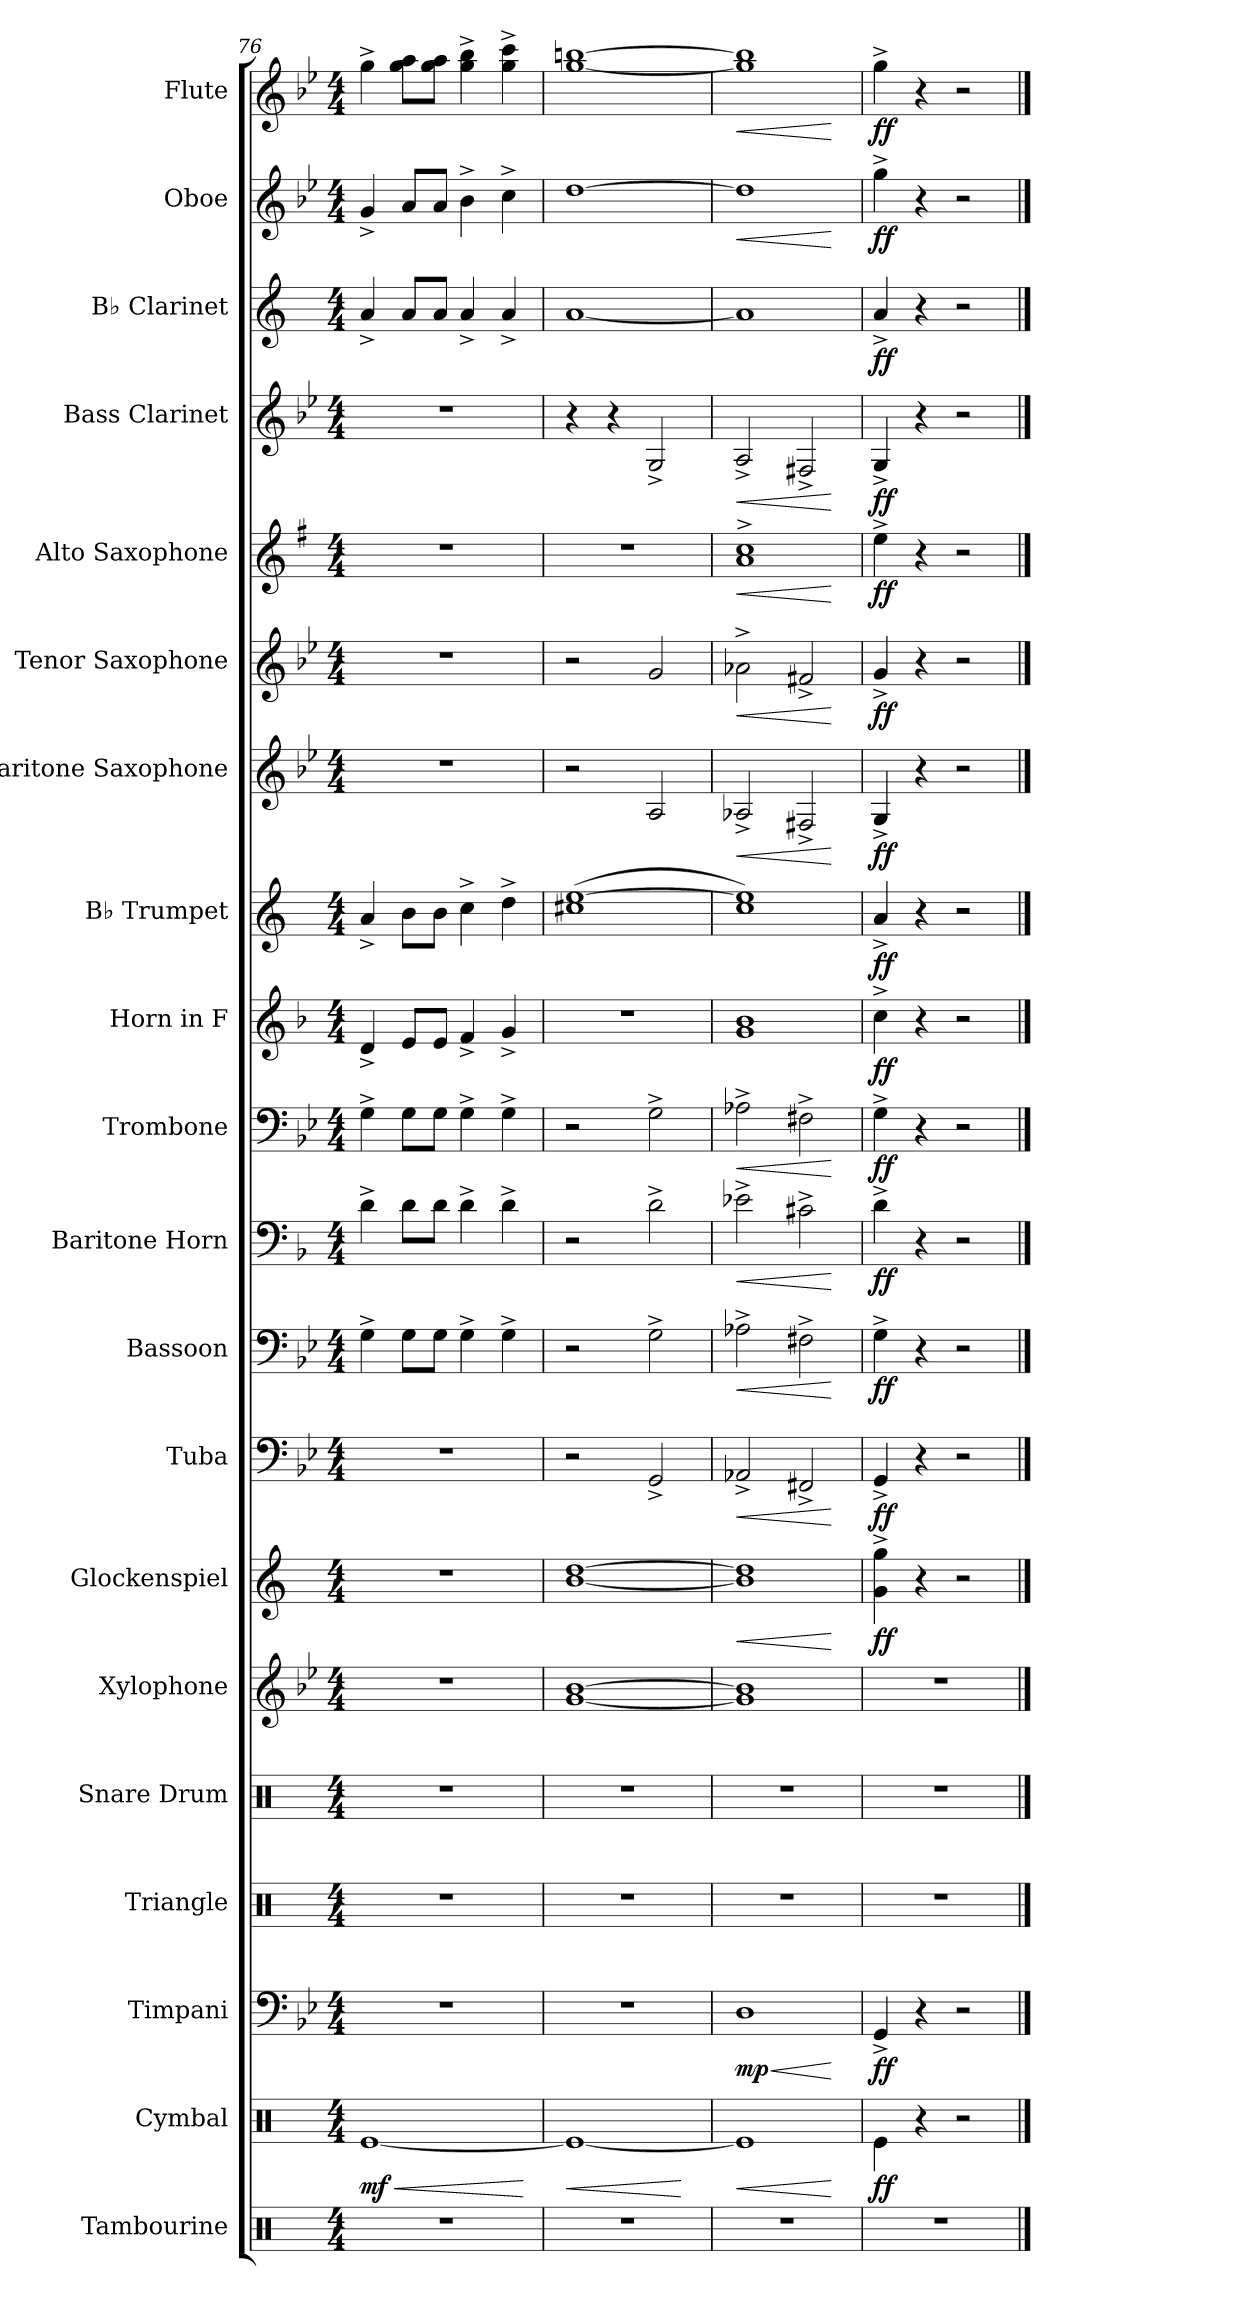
**kern	**kern	**dynam	**kern	**dynam	**kern	**kern	**kern	**kern	**dynam	**kern	**dynam	**kern	**dynam	**kern	**dynam	**kern	**dynam	**kern	**dynam	**kern	**dynam	**kern	**dynam	**kern	**dynam	**kern	**dynam	**kern	**dynam	**kern	**dynam	**kern	**dynam	**kern	**dynam
*part20	*part19	*part19	*part18	*part18	*part17	*part16	*part15	*part14	*part14	*part13	*part13	*part12	*part12	*part11	*part11	*part10	*part10	*part9	*part9	*part8	*part8	*part7	*part7	*part6	*part6	*part5	*part5	*part4	*part4	*part3	*part3	*part2	*part2	*part1	*part1
*staff20	*staff19	*staff19	*staff18	*staff18	*staff17	*staff16	*staff15	*staff14	*staff14	*staff13	*staff13	*staff12	*staff12	*staff11	*staff11	*staff10	*staff10	*staff9	*staff9	*staff8	*staff8	*staff7	*staff7	*staff6	*staff6	*staff5	*staff5	*staff4	*staff4	*staff3	*staff3	*staff2	*staff2	*staff1	*staff1
*I"Tambourine	*I"Cymbal	*	*I"Timpani	*	*I"Triangle	*I"Snare Drum	*I"Xylophone	*I"Glockenspiel	*	*I"Tuba	*	*I"Bassoon	*	*I"Baritone Horn	*	*I"Trombone	*	*I"Horn in F	*	*I"B♭ Trumpet	*	*I"Baritone Saxophone	*	*I"Tenor Saxophone	*	*I"Alto Saxophone	*	*I"Bass Clarinet	*	*I"B♭ Clarinet	*	*I"Oboe	*	*I"Flute	*
*I'Tamb.	*I'Cym.	*	*I'Timp.	*	*I'Trgl.	*I'Sn. Dr.	*I'Xyl.	*I'Glk.	*	*I'Tba.	*	*I'Bsn.	*	*I'Bar. Hn.	*	*I'Tbn.	*	*	*	*I'B♭ Tpt.	*	*I'Bar. Sax.	*	*I'T. Sax.	*	*I'A. Sax.	*	*I'B. Cl.	*	*I'B♭ Cl.	*	*I'Ob.	*	*I'Fl.	*
*clefX	*clefX	*	*clefF4	*	*clefX	*clefX	*clefG2	*clefG2	*	*clefF4	*	*clefF4	*	*clefF4	*	*clefF4	*	*clefG2	*	*clefG2	*	*clefG2	*	*clefG2	*	*clefG2	*	*clefG2	*	*clefG2	*	*clefG2	*	*clefG2	*
*	*	*	*	*	*	*	*ITrd-7c-12	*ITrd-14c-24	*	*	*	*	*	*ITrd4c7	*	*	*	*ITrd4c7	*	*ITrd1c2	*	*ITrd12c21	*	*ITrd8c14	*	*ITrd5c9	*	*ITrd8c14	*	*ITrd1c2	*	*	*	*	*
*k[]	*k[]	*	*k[b-e-]	*	*k[]	*k[]	*k[b-e-]	*k[]	*	*k[b-e-]	*	*k[b-e-]	*	*k[b-e-]	*	*k[b-e-]	*	*k[b-e-]	*	*k[b-e-]	*	*k[b-e-]	*	*k[b-e-]	*	*k[b-e-]	*	*k[b-e-]	*	*k[b-e-]	*	*k[b-e-]	*	*k[b-e-]	*
*M4/4	*M4/4	*	*M4/4	*	*M4/4	*M4/4	*M4/4	*M4/4	*	*M4/4	*	*M4/4	*	*M4/4	*	*M4/4	*	*M4/4	*	*M4/4	*	*M4/4	*	*M4/4	*	*M4/4	*	*M4/4	*	*M4/4	*	*M4/4	*	*M4/4	*
=76	=76	=76	=76	=76	=76	=76	=76	=76	=76	=76	=76	=76	=76	=76	=76	=76	=76	=76	=76	=76	=76	=76	=76	=76	=76	=76	=76	=76	=76	=76	=76	=76	=76	=76	=76
!	!	!LO:HP:b	!	!	!	!	!	!	!	!	!	!	!	!	!	!	!	!	!	!	!	!	!	!	!	!	!	!	!	!	!	!	!	!	!
!	!	!LO:DY:n=1:b	!	!	!	!	!	!	!	!	!	!	!	!	!	!	!	!	!	!	!	!	!	!	!	!	!	!	!	!	!	!	!	!	!
1r	[1Re	< mf	1r	.	1r	1r	1r	1r	.	1r	.	4G^\	.	4G^\	.	4G^\	.	4G^/	.	4g^/	.	1r	.	1r	.	1r	.	1r	.	4g^/	.	4g^/	.	4gg^\	.
.	.	.	.	.	.	.	.	.	.	.	.	8G\L	.	8G\L	.	8G\L	.	8A/L	.	8a\L	.	.	.	.	.	.	.	.	.	8g/L	.	8a/L	.	8gg\ 8aa\L	.
.	.	.	.	.	.	.	.	.	.	.	.	8G\J	.	8G\J	.	8G\J	.	8A/J	.	8a\J	.	.	.	.	.	.	.	.	.	8g/J	.	8a/J	.	8gg\ 8aa\J	.
.	.	.	.	.	.	.	.	.	.	.	.	4G^\	.	4G^\	.	4G^\	.	4B-^/	.	4b-^\	.	.	.	.	.	.	.	.	.	4g^/	.	4b-^\	.	4gg\^ 4bb-\^	.
.	.	.	.	.	.	.	.	.	.	.	.	4G^\	.	4G^\	.	4G^\	.	4c^/	.	4cc^\	.	.	.	.	.	.	.	.	.	4g^/	.	4cc^\	.	4gg\^ 4ccc\^	.
.	.	[	.	.	.	.	.	.	.	.	.	.	.	.	.	.	.	.	.	.	.	.	.	.	.	.	.	.	.	.	.	.	.	.	.
=77	=77	=77	=77	=77	=77	=77	=77	=77	=77	=77	=77	=77	=77	=77	=77	=77	=77	=77	=77	=77	=77	=77	=77	=77	=77	=77	=77	=77	=77	=77	=77	=77	=77	=77	=77
!	!	!LO:HP:b	!	!	!	!	!	!	!	!	!	!	!	!	!	!	!	!	!	!	!	!	!	!	!	!	!	!	!	!	!	!	!	!	!
1r	1Re_	<	1r	.	1r	1r	[1gg [1bb-	[1bbb [1dddd	.	2r	.	2r	.	2r	.	2r	.	1r	.	(1bn [1dd	.	2r	.	2r	.	1r	.	4r	.	[1g	.	[1dd	.	[1gg [1bbn	.
.	.	.	.	.	.	.	.	.	.	.	.	.	.	.	.	.	.	.	.	.	.	.	.	.	.	.	.	4r	.	.	.	.	.	.	.
.	.	.	.	.	.	.	.	.	.	2GG^/	.	2G^\	.	2G^\	.	2G^\	.	.	.	.	.	2AA/	.	2G/	.	.	.	2GG^/	.	.	.	.	.	.	.
.	.	[	.	.	.	.	.	.	.	.	.	.	.	.	.	.	.	.	.	.	.	.	.	.	.	.	.	.	.	.	.	.	.	.	.
=78	=78	=78	=78	=78	=78	=78	=78	=78	=78	=78	=78	=78	=78	=78	=78	=78	=78	=78	=78	=78	=78	=78	=78	=78	=78	=78	=78	=78	=78	=78	=78	=78	=78	=78	=78
!	!	!LO:HP:b	!	!LO:HP:b	!	!	!	!	!LO:HP:b	!	!LO:HP:b	!	!LO:HP:b	!	!LO:HP:b	!	!LO:HP:b	!	!	!	!	!	!LO:HP:b	!	!LO:HP:b	!	!LO:HP:b	!	!LO:HP:b	!	!	!	!LO:HP:b	!	!LO:HP:b
!	!	!	!	!LO:DY:n=1:b	!	!	!	!	!	!	!	!	!	!	!	!	!	!	!	!	!	!	!	!	!	!	!	!	!	!	!	!	!	!	!
1r	1Re]	<	1D	< mp	1r	1r	1gg] 1bb-]	1bbb] 1dddd]	<	2AA-X^/	<	2A-X^\	<	2A-X^\	<	2A-X^\	<	1c 1e-	.	1b- 1dd])	.	2AA-X^/	<	2A-X^\	<	1c^ 1e-^	<	2AA^/	<	1g]	.	1dd]	<	1gg] 1bb]	<
.	.	.	.	.	.	.	.	.	.	2FF#X^/	.	2F#X^\	.	2F#X^\	.	2F#X^\	.	.	.	.	.	2FF#X^/	.	2F#X^/	.	.	.	2FF#X^/	.	.	.	.	.	.	.
.	.	[	.	[	.	.	.	.	[	.	[	.	[	.	[	.	[	.	.	.	.	.	[	.	[	.	[	.	[	.	.	.	[	.	[
=79	=79	=79	=79	=79	=79	=79	=79	=79	=79	=79	=79	=79	=79	=79	=79	=79	=79	=79	=79	=79	=79	=79	=79	=79	=79	=79	=79	=79	=79	=79	=79	=79	=79	=79	=79
!	!	!LO:DY:b	!	!LO:DY:b	!	!	!	!	!LO:DY:b	!	!LO:DY:b	!	!LO:DY:b	!	!LO:DY:b	!	!LO:DY:b	!	!LO:DY:b	!	!LO:DY:b	!	!LO:DY:b	!	!LO:DY:b	!	!LO:DY:b	!	!LO:DY:b	!	!LO:DY:b	!	!LO:DY:b	!	!LO:DY:b
1r	4Re\	ff	4GG^/	ff	1r	1r	1r	4ggg\^ 4gggg\^	ff	4GG^/	ff	4G^\	ff	4G^\	ff	4G^\	ff	4f^\	ff	4g^/	ff	4GG^/	ff	4G^/	ff	4g^\	ff	4GG^/	ff	4g^/	ff	4gg^\	ff	4gg^\	ff
.	4r	.	4r	.	.	.	.	4r	.	4r	.	4r	.	4r	.	4r	.	4r	.	4r	.	4r	.	4r	.	4r	.	4r	.	4r	.	4r	.	4r	.
.	2r	.	2r	.	.	.	.	2r	.	2r	.	2r	.	2r	.	2r	.	2r	.	2r	.	2r	.	2r	.	2r	.	2r	.	2r	.	2r	.	2r	.
==	==	==	==	==	==	==	==	==	==	==	==	==	==	==	==	==	==	==	==	==	==	==	==	==	==	==	==	==	==	==	==	==	==	==	==
*-	*-	*-	*-	*-	*-	*-	*-	*-	*-	*-	*-	*-	*-	*-	*-	*-	*-	*-	*-	*-	*-	*-	*-	*-	*-	*-	*-	*-	*-	*-	*-	*-	*-	*-	*-
